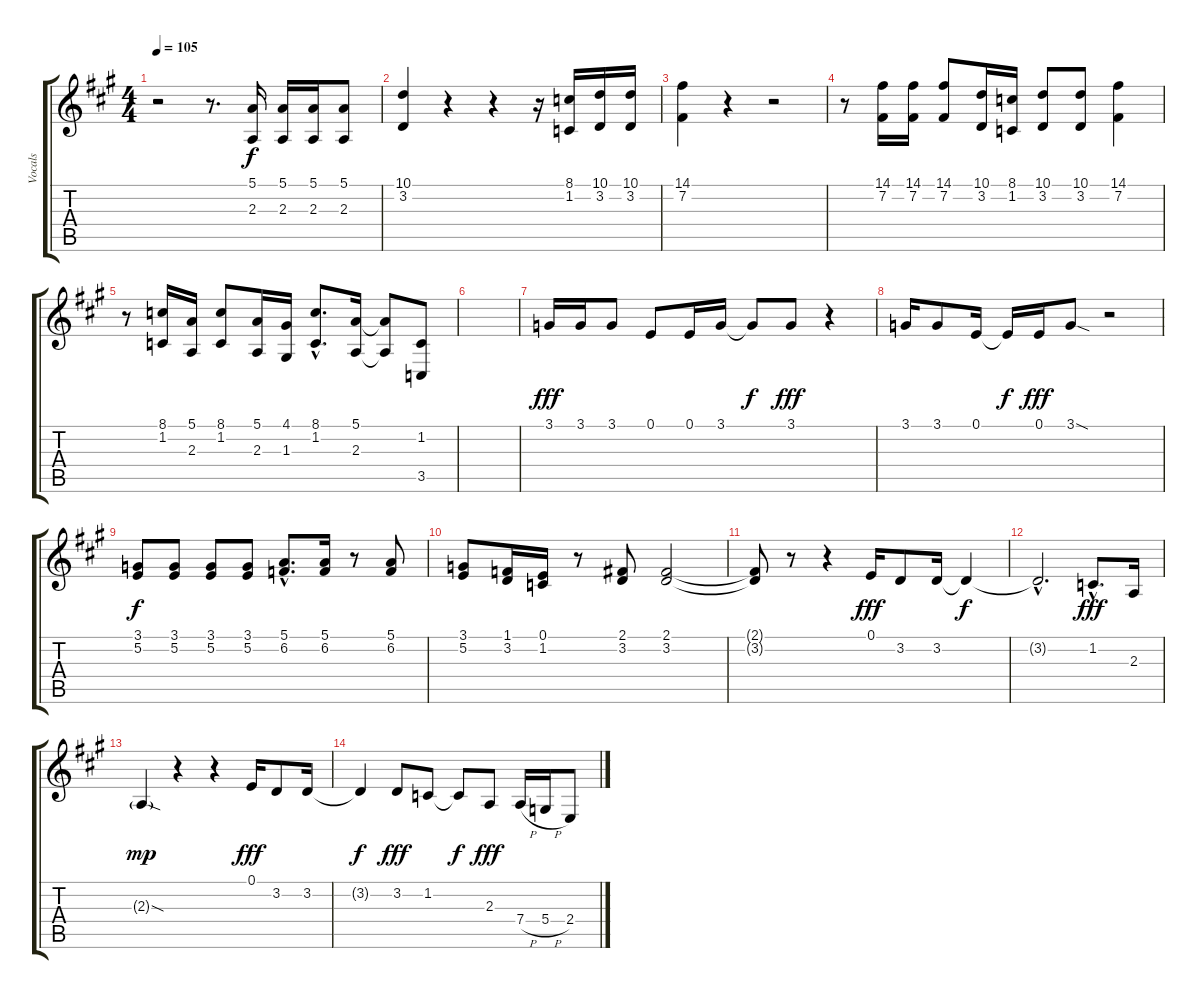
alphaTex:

\track ("Vocals" "Vocals") {instrument clarinet}
\staff {score tabs}
\tuning (E4 B3 G3 D3 A2 E2) {hide}
\ts (4 4)
\tempo 105
\clef g2
\ks a
r.2{dy f} r.8{d} (5.1 2.3).16 (5.1 2.3).16 (5.1 2.3).16 (5.1 2.3).8 |
(10.1 3.2).4 r.4 r.4 r.16 (8.1 1.2).16 (10.1 3.2).16 (10.1 3.2).16 |
(14.1 7.2).4 r.4 r.2 |
r.8 (14.1 7.2).16 (14.1 7.2).16 (14.1 7.2).8 (10.1 3.2).16 (8.1 1.2).16 (10.1 3.2).8 (10.1 3.2).8 (14.1 7.2).4 |
r.8 (8.1 1.2).16 (5.1 2.3).16 (8.1 1.2).8 (5.1 2.3).16 (4.1 1.3).16 (8.1{hac} 1.2{hac}).8{d} (5.1 2.3).16 (5.1{t} 2.3{t}).8 (1.2 3.5).8 |
|
3.1.16{dy fff} 3.1.16 3.1.8 0.1.8 0.1.16 3.1.16 3.1{t}.8{dy f} 3.1.8{dy fff} r.4 |
3.1.16 3.1.8 0.1.16 0.1{t}.16{dy f} 0.1.16{dy fff} 3.1{sod}.8 r.2 |
(3.1 5.2).8{dy f} (3.1 5.2).8 (3.1 5.2).8 (3.1 5.2).8 (5.1{hac} 6.2{hac}).8{d} (5.1 6.2).16 r.8 (5.1 6.2).8 |
(3.1 5.2).8 (1.1 3.2).16 (0.1 1.2).16 r.8 (2.1 3.2).8 (2.1 3.2).2 |
(2.1{t} 3.2{t}).8 r.8 r.4 0.1.16{dy fff} 3.2.8 3.2.16 3.2{t}.4{dy f} |
3.2{hac t}.2{d} 1.2{hac}.8{d dy fff} 2.3.16 |
2.3{sod g}.4{dy mp} r.4 r.4 0.1.16{dy fff} 3.2.8 3.2.16 |
3.2{t}.4{dy f} 3.2.8{dy fff} 1.2.8 1.2{t}.8{dy f} 2.3.8{dy fff} 7.4{h}.16 5.4{h}.16 2.4.8
